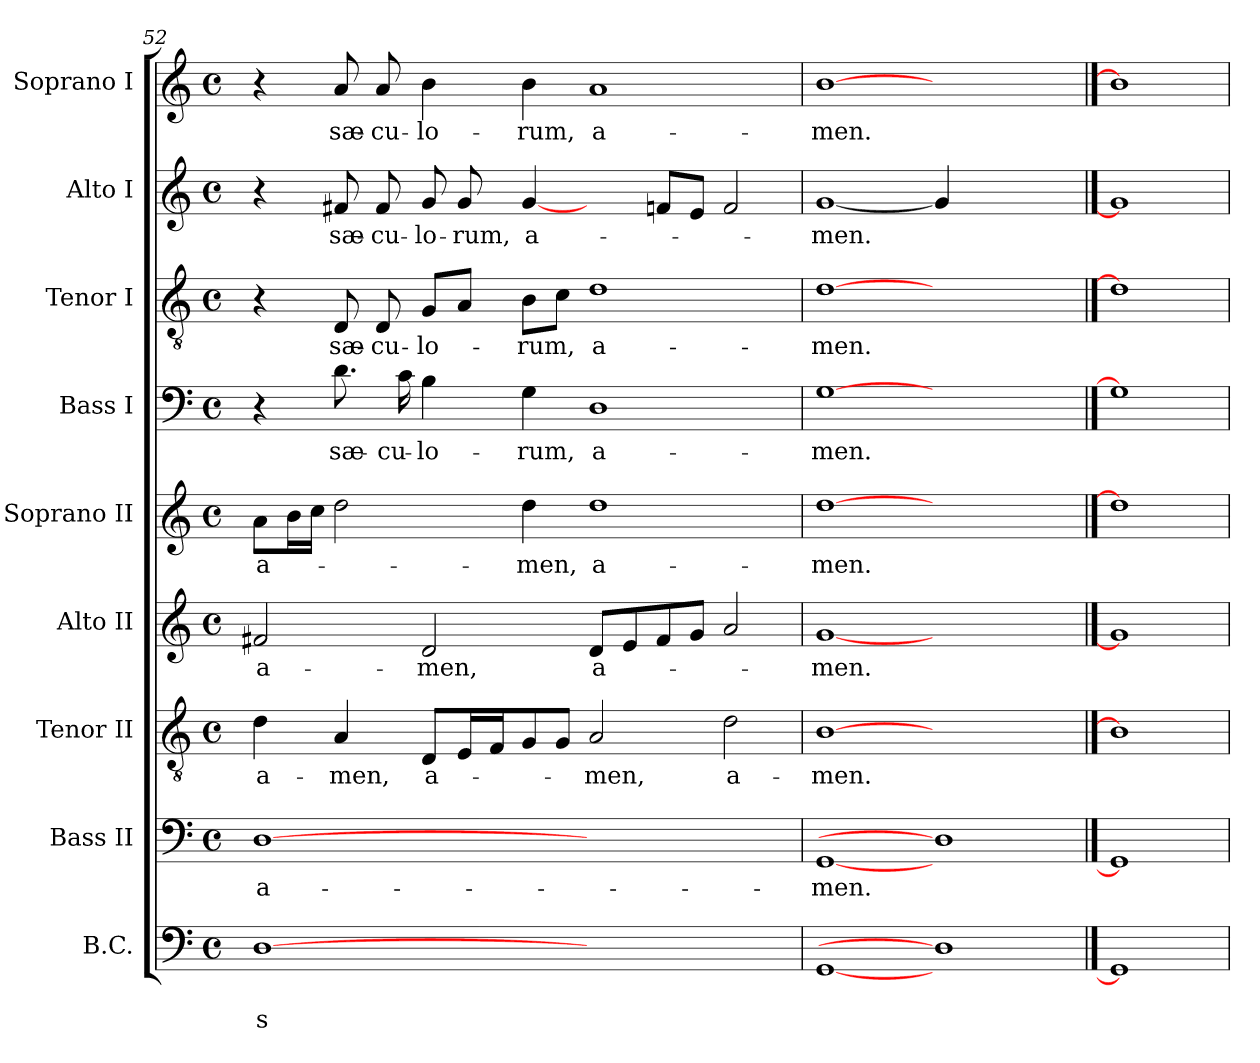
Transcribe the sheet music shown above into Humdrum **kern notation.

**kern	**text	**text	**kern	**text	**kern	**text	**kern	**text	**kern	**text	**kern	**text	**kern	**text	**kern	**text	**kern	**text
*part9	*part9	*part9	*part8	*part8	*part7	*part7	*part6	*part6	*part5	*part5	*part4	*part4	*part3	*part3	*part2	*part2	*part1	*part1
*staff9	*staff9	*staff9	*staff8	*staff8	*staff7	*staff7	*staff6	*staff6	*staff5	*staff5	*staff4	*staff4	*staff3	*staff3	*staff2	*staff2	*staff1	*staff1
*I"B.C.	*	*	*I"Bass II	*	*I"Tenor II	*	*I"Alto II	*	*I"Soprano II	*	*I"Bass I	*	*I"Tenor I	*	*I"Alto I	*	*I"Soprano I	*
*I'BC	*	*	*I'B 2	*	*I'T 2	*	*I'A 2	*	*I'S 2	*	*I'B 1	*	*I'T 1	*	*I'A 1	*	*I'S 1	*
*clefF4	*	*	*clefF4	*	*clefGv2	*	*clefG2	*	*clefG2	*	*clefF4	*	*clefGv2	*	*clefG2	*	*clefG2	*
*k[]	*	*	*k[]	*	*k[]	*	*k[]	*	*k[]	*	*k[]	*	*k[]	*	*k[]	*	*k[]	*
*C:	*	*	*C:	*	*C:	*	*C:	*	*C:	*	*C:	*	*C:	*	*C:	*	*C:	*
*M4/4	*	*	*M4/4	*	*M4/4	*	*M4/4	*	*M4/4	*	*M4/4	*	*M4/4	*	*M4/4	*	*M4/4	*
*met(c)	*	*	*met(c)	*	*met(c)	*	*met(c)	*	*met(c)	*	*met(c)	*	*met(c)	*	*met(c)	*	*met(c)	*
=52	=52	=52	=52	=52	=52	=52	=52	=52	=52	=52	=52	=52	=52	=52	=52	=52	=52	=52
!	!	!LO:LY:b	!	!LO:LY:b	!	!LO:LY:b	!	!LO:LY:b	!	!LO:LY:b	!	!	!	!	!	!	!	!
[1D	.	s	[1D	a-	4d\	a-	2f#X/	a-	8a\L	a-	4r	.	4r	.	4r	.	4r	.
.	.	.	.	.	.	.	.	.	16b\L	.	.	.	.	.	.	.	.	.
.	.	.	.	.	.	.	.	.	16cc\JJ	.	.	.	.	.	.	.	.	.
!	!	!	!	!	!	!LO:LY:b	!	!	!	!	!	!LO:LY:b	!	!LO:LY:b	!	!LO:LY:b	!	!LO:LY:b
.	.	.	.	.	4A/	-men,	.	.	2dd\	.	8.d\	sæ-	8D/	sæ-	8f#X/	sæ-	8a/	sæ-
!	!	!	!	!	!	!	!	!	!	!	!	!	!	!LO:LY:b	!	!LO:LY:b	!	!LO:LY:b
.	.	.	.	.	.	.	.	.	.	.	.	.	8D/	-cu-	8f#/	-cu-	8a/	-cu-
!	!	!	!	!	!	!	!	!	!	!	!	!LO:LY:b	!	!	!	!	!	!
.	.	.	.	.	.	.	.	.	.	.	16c\	-cu-	.	.	.	.	.	.
!	!	!	!	!	!	!LO:LY:b	!	!LO:LY:b	!	!	!	!LO:LY:b	!	!LO:LY:b	!	!LO:LY:b	!	!LO:LY:b
.	.	.	.	.	8D/L	a-	2d/	-men,	.	.	4B\	-lo-	8G/L	-lo-	8g/	-lo-	4b\	-lo-
!	!	!	!	!	!	!	!	!	!	!	!	!	!	!	!	!LO:LY:b	!	!
.	.	.	.	.	16E/L	.	.	.	.	.	.	.	8A/J	.	8g/	-rum,	.	.
.	.	.	.	.	16F/J	.	.	.	.	.	.	.	.	.	.	.	.	.
!	!	!	!	!	!	!	!	!	!	!LO:LY:b	!	!LO:LY:b	!	!LO:LY:b	!	!LO:LY:b	!	!LO:LY:b
.	.	.	.	.	8G/	.	.	.	4dd\	-men,	4G\	-rum,	8B\L	-rum,	[4g/	a-	4b\	-rum,
.	.	.	.	.	8G/J	.	.	.	.	.	.	.	8c\J	.	.	.	.	.
!	!	!	!	!	!	!LO:LY:b	!	!LO:LY:b	!	!LO:LY:b	!	!LO:LY:b	!	!LO:LY:b	!	!	!	!LO:LY:b
1ryy	.	.	1ryy	.	2A/	-men,	8d/L	a-	1dd	a-	1D	a-	1d	a-	4ryy	.	1a	a-
.	.	.	.	.	.	.	8e/	.	.	.	.	.	.	.	.	.	.	.
.	.	.	.	.	.	.	8f#/	.	.	.	.	.	.	.	8fn/L	.	.	.
.	.	.	.	.	.	.	8g/J	.	.	.	.	.	.	.	8e/J	.	.	.
!	!	!	!	!	!	!LO:LY:b	!	!	!	!	!	!	!	!	!	!	!	!
.	.	.	.	.	2d\	a-	2a/	.	.	.	.	.	.	.	2f/	.	.	.
=53	=53	=53	=53	=53	=53	=53	=53	=53	=53	=53	=53	=53	=53	=53	=53	=53	=53	=53
!	!	!	!	!LO:LY:b	!	!LO:LY:b	!	!LO:LY:b	!	!LO:LY:b	!	!LO:LY:b	!	!LO:LY:b	!	!LO:LY:b	!	!LO:LY:b
[1GG	.	.	[1GG	-men.	[1B	-men.	[1g	-men.	[1dd	-men.	[1G	-men.	[1d	-men.	[1g	-men.	[1b	-men.
1D]	.	.	1D]	.	1ryy	.	1ryy	.	1ryy	.	1ryy	.	1ryy	.	4g/]	.	1ryy	.
.	.	.	.	.	.	.	.	.	.	.	.	.	.	.	2.ryy	.	.	.
==54	==54	==54	==54	==54	==54	==54	==54	==54	==54	==54	==54	==54	==54	==54	==54	==54	==54	==54
1GG]	.	.	1GG]	.	1B]	.	1g]	.	1dd]	.	1G]	.	1d]	.	1g]	.	1b]	.
=	=	=	=	=	=	=	=	=	=	=	=	=	=	=	=	=	=	=
*-	*-	*-	*-	*-	*-	*-	*-	*-	*-	*-	*-	*-	*-	*-	*-	*-	*-	*-
